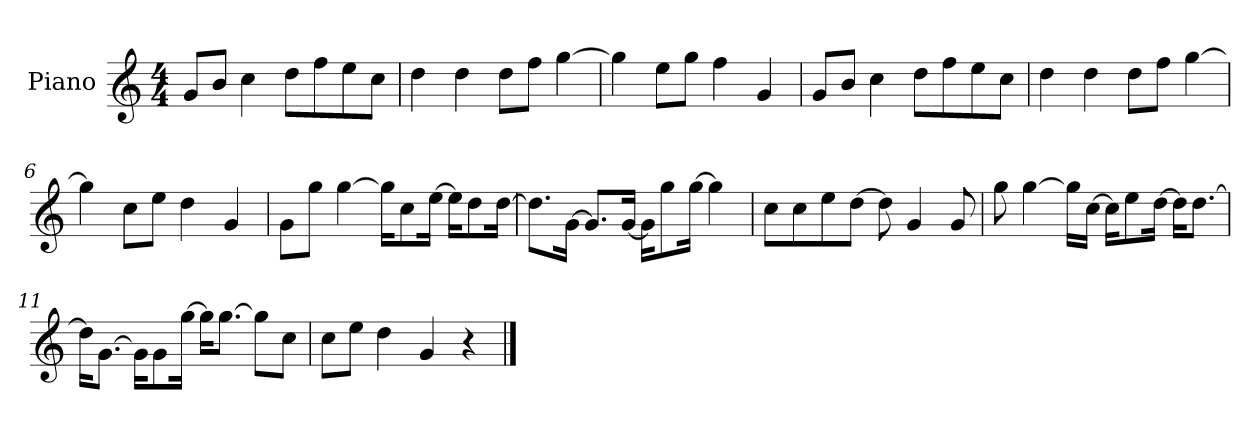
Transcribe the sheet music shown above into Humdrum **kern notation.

**kern
*part1
*staff1
*I"Piano
*I'P-no
*clefG2
*k[]
*M4/4
*MM90
=1
8g/L
8b/J
4cc\
8dd\L
8ff\
8ee\
8cc\J
=2
4dd\
4dd\
8dd\L
8ff\J
[4gg\
=3
4gg\]
8ee\L
8gg\J
4ff\
4g/
=4
8g/L
8b/J
4cc\
8dd\L
8ff\
8ee\
8cc\J
=5
4dd\
4dd\
8dd\L
8ff\J
[4gg\
=6
4gg\]
8cc\L
8ee\J
4dd\
4g/
!!LO:LB:g=z
=7
8g\L
8gg\J
[4gg\
16gg\KL]
8cc\
[16ee\Jk
16ee\KL]
8dd\
[16dd\Jk
=8
8.dd\L]
[16g\Jk
8.g/L]
[16g/Jk
16g\KL]
8gg\
[16gg\Jk
4gg\]
=9
8cc\L
8cc\
8ee\
[8dd\J
8dd\]
4g/
8g/
=10
8gg\
[4gg\
16gg\LL]
[16cc\JJ
16cc\KL]
8ee\
[16dd\Jk
16dd\KL]
[8.dd\J
!!LO:LB:g=z
=11
16dd\KL]
[8.g\J
16g\KL]
8g\
[16gg\Jk
16gg\KL]
[8.gg\J
8gg\L]
8cc\J
=12
8cc\L
8ee\J
4dd\
4g/
4r
==
*-
